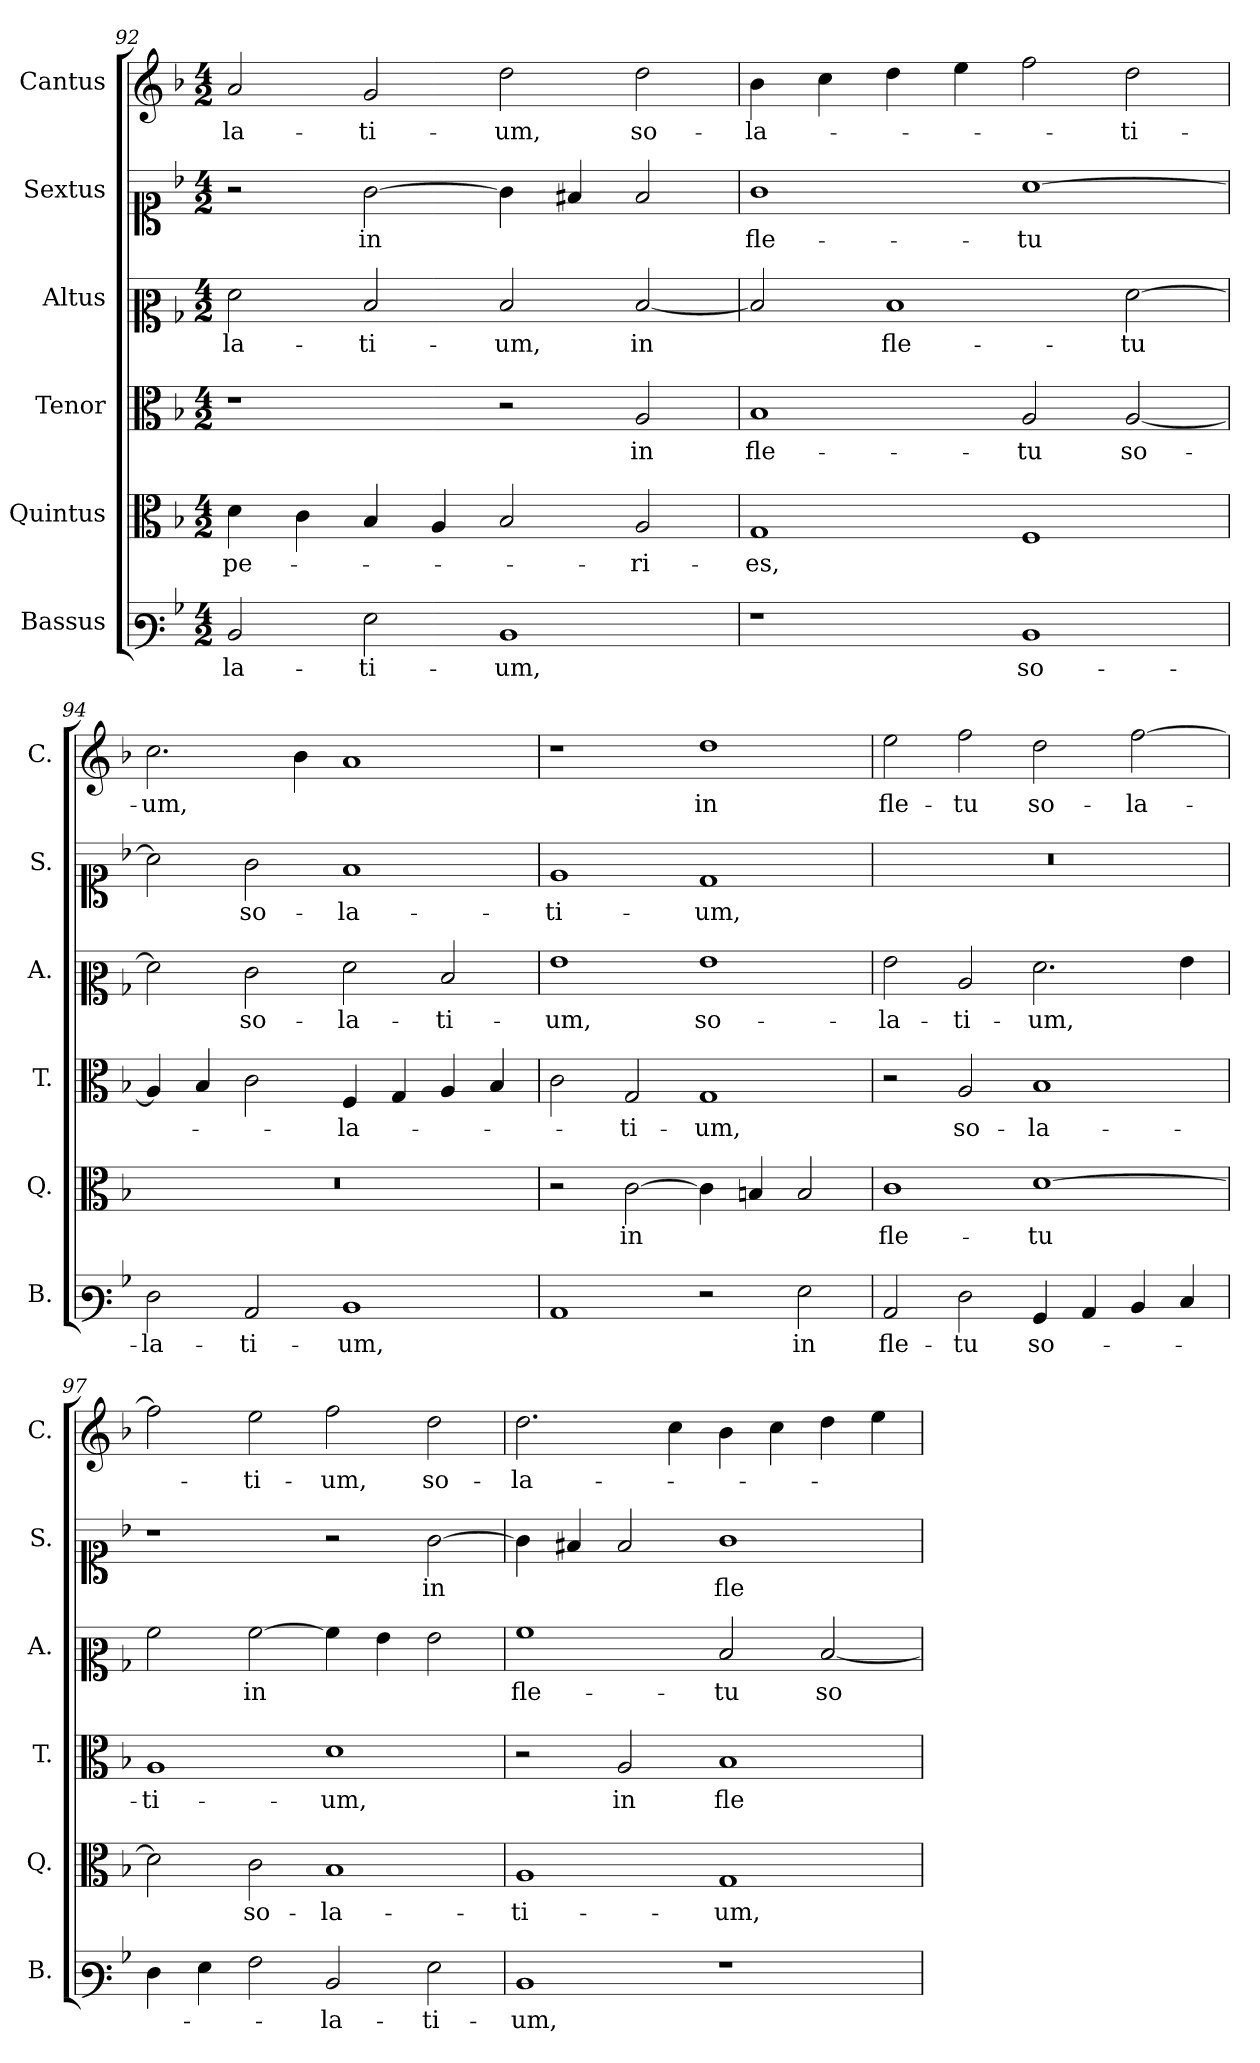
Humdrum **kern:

**kern	**text	**kern	**text	**kern	**text	**kern	**text	**kern	**text	**kern	**text
*part6	*part6	*part5	*part5	*part4	*part4	*part3	*part3	*part2	*part2	*part1	*part1
*staff6	*staff6	*staff5	*staff5	*staff4	*staff4	*staff3	*staff3	*staff2	*staff2	*staff1	*staff1
*I"Bassus	*	*I"Quintus	*	*I"Tenor	*	*I"Altus	*	*I"Sextus	*	*I"Cantus	*
*I'B.	*	*I'Q.	*	*I'T.	*	*I'A.	*	*I'S.	*	*I'C.	*
*clefF3	*	*clefC3	*	*clefC3	*	*clefC2	*	*clefC1	*	*clefG2	*
*k[b-]	*	*k[b-]	*	*k[b-]	*	*k[b-]	*	*k[b-]	*	*k[b-]	*
*M4/2	*	*M4/2	*	*M4/2	*	*M4/2	*	*M4/2	*	*M4/2	*
=92	=92	=92	=92	=92	=92	=92	=92	=92	=92	=92	=92
2D/	-la-	4d\	-pe-	1r	.	2f\	-la-	2r	.	2a/	-la-
.	.	4c\	.	.	.	.	.	.	.	.	.
2G\	-ti-	4B-/	.	.	.	2d/	-ti-	[2g\	in	2g/	-ti-
.	.	4A/	.	.	.	.	.	.	.	.	.
1D	-um,	2B-/	.	2r	.	2d/	-um,	4g\]	.	2dd\	-um,
.	.	.	.	.	.	.	.	4f#X/	.	.	.
.	.	2A/	-ri-	2A/	in	[2d/	in	2f#/	.	2dd\	so-
=93	=93	=93	=93	=93	=93	=93	=93	=93	=93	=93	=93
1r	.	1G	-es,	1B-	fle-	2d/]	.	1g	fle-	4b-\	-la-
.	.	.	.	.	.	.	.	.	.	4cc\	.
.	.	.	.	.	.	1d	fle-	.	.	4dd\	.
.	.	.	.	.	.	.	.	.	.	4ee\	.
1D	so-	1F	.	2A/	-tu	.	.	[1a	-tu	2ff\	.
.	.	.	.	[2A/	so-	[2f\	-tu	.	.	2dd\	-ti-
=94	=94	=94	=94	=94	=94	=94	=94	=94	=94	=94	=94
!	!	!LO:N:vis=1	!	!	!	!	!	!	!	!	!
2F\	-la-	0r	.	4A/]	.	2f\]	.	2a\]	.	2.cc\	-um,
.	.	.	.	4B-/	.	.	.	.	.	.	.
2C/	-ti-	.	.	2c\	.	2e\	so-	2g\	so-	.	.
.	.	.	.	.	.	.	.	.	.	4b-\	.
1D	-um,	.	.	4F/	-la-	2f\	-la-	1f	-la-	1a	.
.	.	.	.	4G/	.	.	.	.	.	.	.
.	.	.	.	4A/	.	2d/	-ti-	.	.	.	.
.	.	.	.	4B-/	.	.	.	.	.	.	.
=95	=95	=95	=95	=95	=95	=95	=95	=95	=95	=95	=95
1C	.	2r	.	2c\	.	1g	-um,	1e	-ti-	1r	.
.	.	[2c\	in	2G/	-ti-	.	.	.	.	.	.
2r	.	4c\]	.	1G	-um,	1g	so-	1d	-um,	1dd	in
.	.	4Bn/	.	.	.	.	.	.	.	.	.
2G\	in	2B/	.	.	.	.	.	.	.	.	.
!!LO:LB:g=z
=96	=96	=96	=96	=96	=96	=96	=96	=96	=96	=96	=96
!	!	!	!	!	!	!	!	!LO:N:vis=1	!	!	!
2C/	fle-	1c	fle-	2r	.	2g\	-la-	0r	.	2ee\	fle-
2F\	-tu	.	.	2A/	so-	2c/	-ti-	.	.	2ff\	-tu
4BB-/	so-	[1d	-tu	1B-	-la-	2.f\	-um,	.	.	2dd\	so-
4C/	.	.	.	.	.	.	.	.	.	.	.
4D/	.	.	.	.	.	.	.	.	.	[2ff\	-la-
4E/	.	.	.	.	.	4g\	.	.	.	.	.
!!LO:PB:g=z
=97	=97	=97	=97	=97	=97	=97	=97	=97	=97	=97	=97
4F\	.	2d\]	.	1A	-ti-	2a\	.	1r	.	2ff\]	.
4G\	.	.	.	.	.	.	.	.	.	.	.
2A\	.	2c\	so-	.	.	[2a\	in	.	.	2ee\	-ti-
2D/	-la-	1B-	-la-	1d	-um,	4a\]	.	2r	.	2ff\	-um,
.	.	.	.	.	.	4g\	.	.	.	.	.
2G\	-ti-	.	.	.	.	2g\	.	[2g\	in	2dd\	so-
=98	=98	=98	=98	=98	=98	=98	=98	=98	=98	=98	=98
1D	-um,	1A	-ti-	2r	.	1a	fle-	4g\]	.	2.dd\	-la-
.	.	.	.	.	.	.	.	4f#X/	.	.	.
.	.	.	.	2A/	in	.	.	2f#/	.	.	.
.	.	.	.	.	.	.	.	.	.	4cc\	.
1r	.	1G	-um,	1B-	fle-	2d/	-tu	1g	fle-	4b-\	.
.	.	.	.	.	.	.	.	.	.	4cc\	.
.	.	.	.	.	.	[2d/	so-	.	.	4dd\	.
.	.	.	.	.	.	.	.	.	.	4ee\	.
=	=	=	=	=	=	=	=	=	=	=	=
*-	*-	*-	*-	*-	*-	*-	*-	*-	*-	*-	*-
